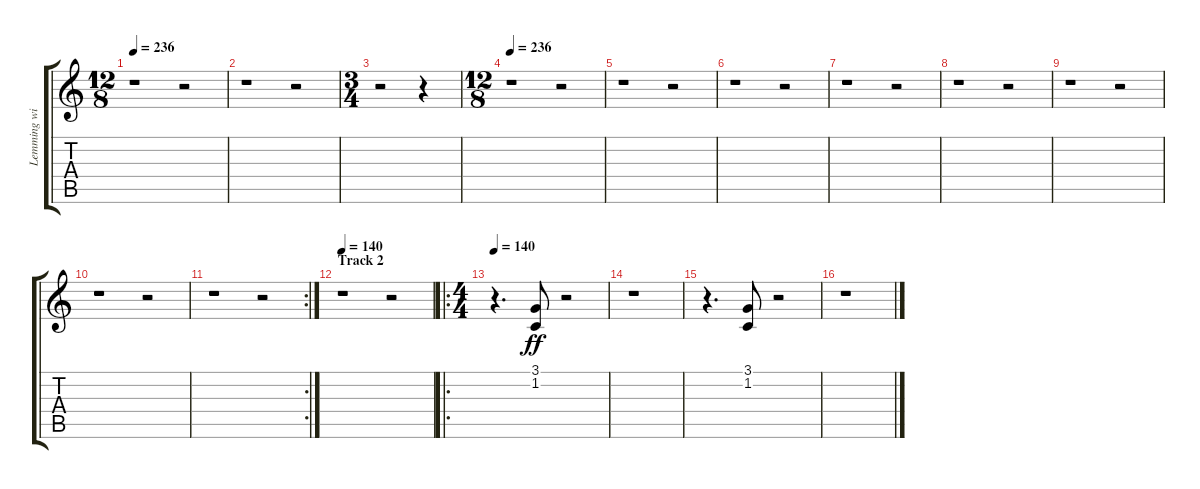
\track ("Lemming with Keyboard / Guitar 3" "Lemming wi") {instrument drawbarorgan}
\staff {score tabs}
\tuning (E4 B3 G3 D3 A2 E2) {hide}
\ts (12 8)
\tempo 236
\clef g2
\ks c
r.1{dy ff} r.2 |
r.1 r.2 |
\ts (3 4)
r.2 r.4 |
\ts (12 8)
\tempo 236
r.1 r.2 |
r.1 r.2 |
r.1 r.2 |
r.1 r.2 |
r.1 r.2 |
r.1 r.2 |
r.1 r.2 |
\rc 2
r.1 r.2 |
\section ("" "Track 2")
\tempo 140
r.1 r.2{instrument distortionguitar} |
\ro
\ts (4 4)
\tempo 140
r.4{d instrument distortionguitar} (3.1 1.2).8 r.2 |
r.1 |
r.4{d} (3.1 1.2).8 r.2 |
r.1
